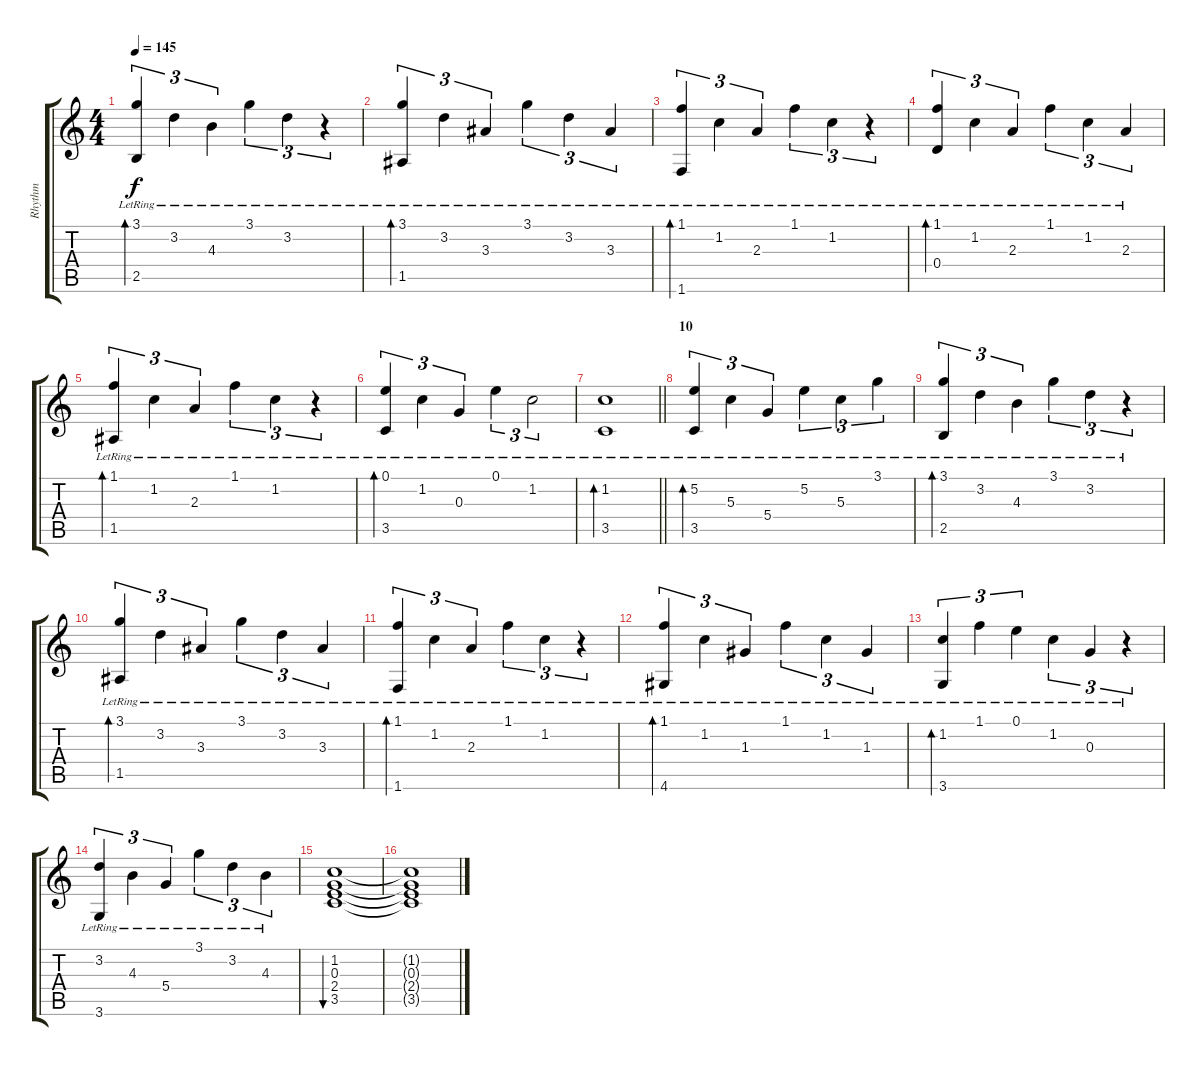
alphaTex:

\track ("Rhythm" "Rhythm") {instrument distortionguitar}
\staff {score tabs}
\tuning (E4 B3 G3 D3 A2 E2) {hide}
\ts (4 4)
\tempo 145
\clef g2
\ks c
(3.1{lr} 2.5{lr}).4{tu (3 2) bd 480 dy f} 3.2{lr}.4{tu (3 2)} 4.3{lr}.4{tu (3 2)} 3.1{lr}.4{tu (3 2)} 3.2{lr}.4{tu (3 2)} r.4{tu (3 2)} |
(3.1{lr} 1.5{lr}).4{tu (3 2) bd 480} 3.2{lr}.4{tu (3 2)} 3.3{lr}.4{tu (3 2)} 3.1{lr}.4{tu (3 2)} 3.2{lr}.4{tu (3 2)} 3.3{lr}.4{tu (3 2)} |
(1.1{lr} 1.6{lr}).4{tu (3 2) bd 480} 1.2{lr}.4{tu (3 2)} 2.3{lr}.4{tu (3 2)} 1.1{lr}.4{tu (3 2)} 1.2{lr}.4{tu (3 2)} r.4{tu (3 2)} |
(1.1{lr} 0.4{lr}).4{tu (3 2) bd 480} 1.2{lr}.4{tu (3 2)} 2.3{lr}.4{tu (3 2)} 1.1{lr}.4{tu (3 2)} 1.2{lr}.4{tu (3 2)} 2.3{lr}.4{tu (3 2)} |
(1.1{lr} 1.5{lr}).4{tu (3 2) bd 480} 1.2{lr}.4{tu (3 2)} 2.3{lr}.4{tu (3 2)} 1.1{lr}.4{tu (3 2)} 1.2{lr}.4{tu (3 2)} r.4{tu (3 2)} |
(0.1{lr} 3.5{lr}).4{tu (3 2) bd 480} 1.2{lr}.4{tu (3 2)} 0.3{lr}.4{tu (3 2)} 0.1{lr}.4{tu (3 2)} 1.2{lr}.2{tu (3 2)} |
\barLineRight lightlight
(1.2{lr} 3.5{lr}).1{bd 480} |
\section ("" "10")
(5.2{lr} 3.5{lr}).4{tu (3 2) bd 480} 5.3{lr}.4{tu (3 2)} 5.4{lr}.4{tu (3 2)} 5.2{lr}.4{tu (3 2)} 5.3{lr}.4{tu (3 2)} 3.1{lr}.4{tu (3 2)} |
(3.1{lr} 2.5{lr}).4{tu (3 2) bd 480} 3.2{lr}.4{tu (3 2)} 4.3{lr}.4{tu (3 2)} 3.1{lr}.4{tu (3 2)} 3.2{lr}.4{tu (3 2)} r.4{tu (3 2)} |
(3.1{lr} 1.5{lr}).4{tu (3 2) bd 480} 3.2{lr}.4{tu (3 2)} 3.3{lr}.4{tu (3 2)} 3.1{lr}.4{tu (3 2)} 3.2{lr}.4{tu (3 2)} 3.3{lr}.4{tu (3 2)} |
(1.1{lr} 1.6{lr}).4{tu (3 2) bd 480} 1.2{lr}.4{tu (3 2)} 2.3{lr}.4{tu (3 2)} 1.1{lr}.4{tu (3 2)} 1.2{lr}.4{tu (3 2)} r.4{tu (3 2)} |
(1.1{lr} 4.6{lr}).4{tu (3 2) bd 480} 1.2{lr}.4{tu (3 2)} 1.3{lr}.4{tu (3 2)} 1.1{lr}.4{tu (3 2)} 1.2{lr}.4{tu (3 2)} 1.3{lr}.4{tu (3 2)} |
(1.2{lr} 3.6{lr}).4{tu (3 2) bd 480} 1.1{lr}.4{tu (3 2)} 0.1{lr}.4{tu (3 2)} 1.2{lr}.4{tu (3 2)} 0.3{lr}.4{tu (3 2)} r.4{tu (3 2)} |
(3.2{lr} 3.6{lr}).4{tu (3 2)} 4.3{lr}.4{tu (3 2)} 5.4{lr}.4{tu (3 2)} 3.1{lr}.4{tu (3 2)} 3.2{lr}.4{tu (3 2)} 4.3{lr}.4{tu (3 2)} |
(1.2 0.3 2.4 3.5).1{bu 480} |
(1.2{t} 0.3{t} 2.4{t} 3.5{t}).1
